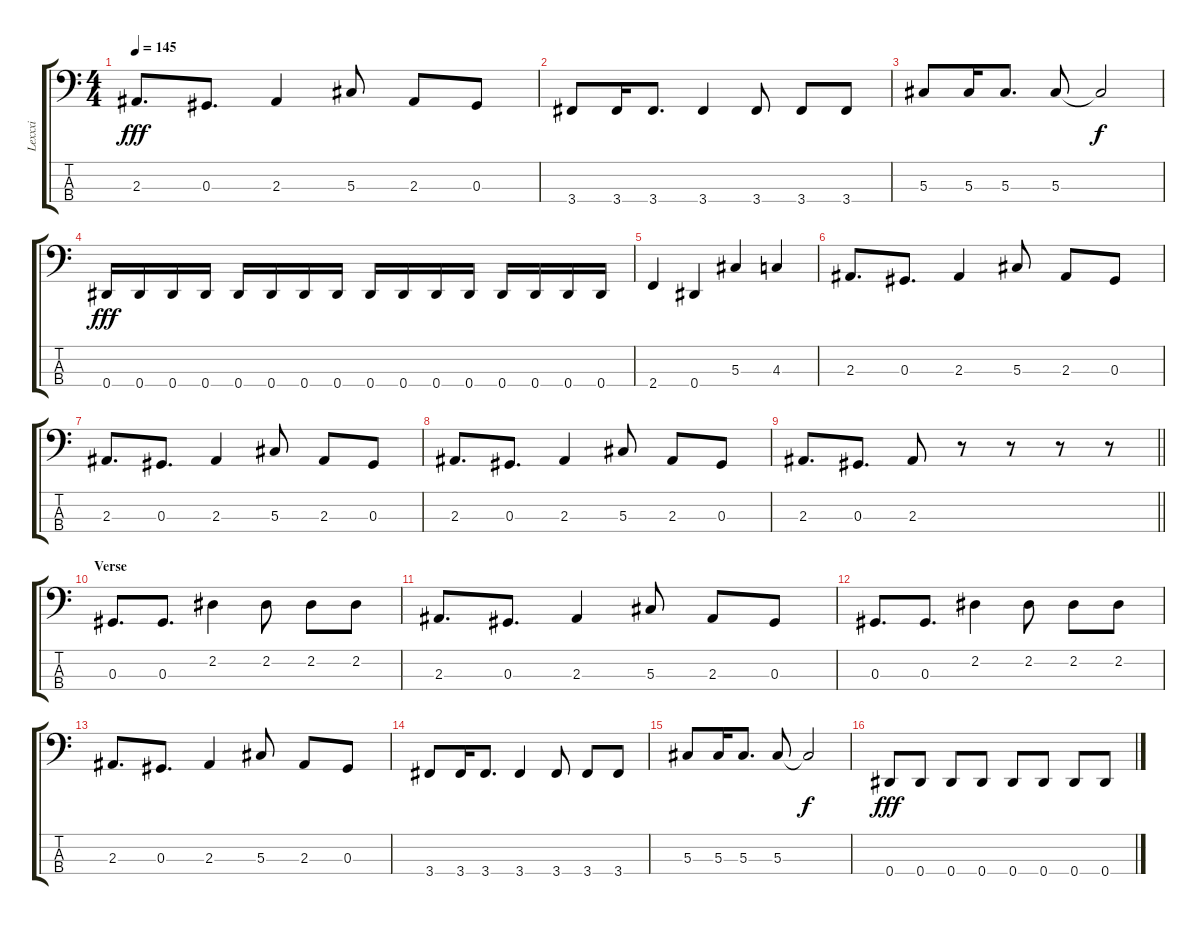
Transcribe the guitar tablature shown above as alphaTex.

\track ("Lexxxi" "Lexxxi") {instrument electricbassfinger}
\staff {score tabs}
\tuning (Gb2 Db2 Ab1 Eb1) {hide}
\ts (4 4)
\tempo 145
\clef f4
\ks c
2.3.8{d dy fff} 0.3.8{d} 2.3.4 5.3.8 2.3.8 0.3.8 |
3.4.8 3.4.16 3.4.8{d} 3.4.4 3.4.8 3.4.8 3.4.8 |
5.3.8 5.3.16 5.3.8{d} 5.3.8 5.3{t}.2{dy f} |
0.4.16{dy fff} 0.4.16 0.4.16 0.4.16 0.4.16 0.4.16 0.4.16 0.4.16 0.4.16 0.4.16 0.4.16 0.4.16 0.4.16 0.4.16 0.4.16 0.4.16 |
2.4.4 0.4.4 5.3.4 4.3.4 |
2.3.8{d} 0.3.8{d} 2.3.4 5.3.8 2.3.8 0.3.8 |
2.3.8{d} 0.3.8{d} 2.3.4 5.3.8 2.3.8 0.3.8 |
2.3.8{d} 0.3.8{d} 2.3.4 5.3.8 2.3.8 0.3.8 |
\barLineRight lightlight
2.3.8{d} 0.3.8{d} 2.3.8 r.8 r.8 r.8 r.8 |
\section ("" "Verse")
0.3.8{d} 0.3.8{d} 2.2.4 2.2.8 2.2.8 2.2.8 |
2.3.8{d} 0.3.8{d} 2.3.4 5.3.8 2.3.8 0.3.8 |
0.3.8{d} 0.3.8{d} 2.2.4 2.2.8 2.2.8 2.2.8 |
2.3.8{d} 0.3.8{d} 2.3.4 5.3.8 2.3.8 0.3.8 |
3.4.8 3.4.16 3.4.8{d} 3.4.4 3.4.8 3.4.8 3.4.8 |
5.3.8 5.3.16 5.3.8{d} 5.3.8 5.3{t}.2{dy f} |
0.4.8{dy fff} 0.4.8 0.4.8 0.4.8 0.4.8 0.4.8 0.4.8 0.4.8
